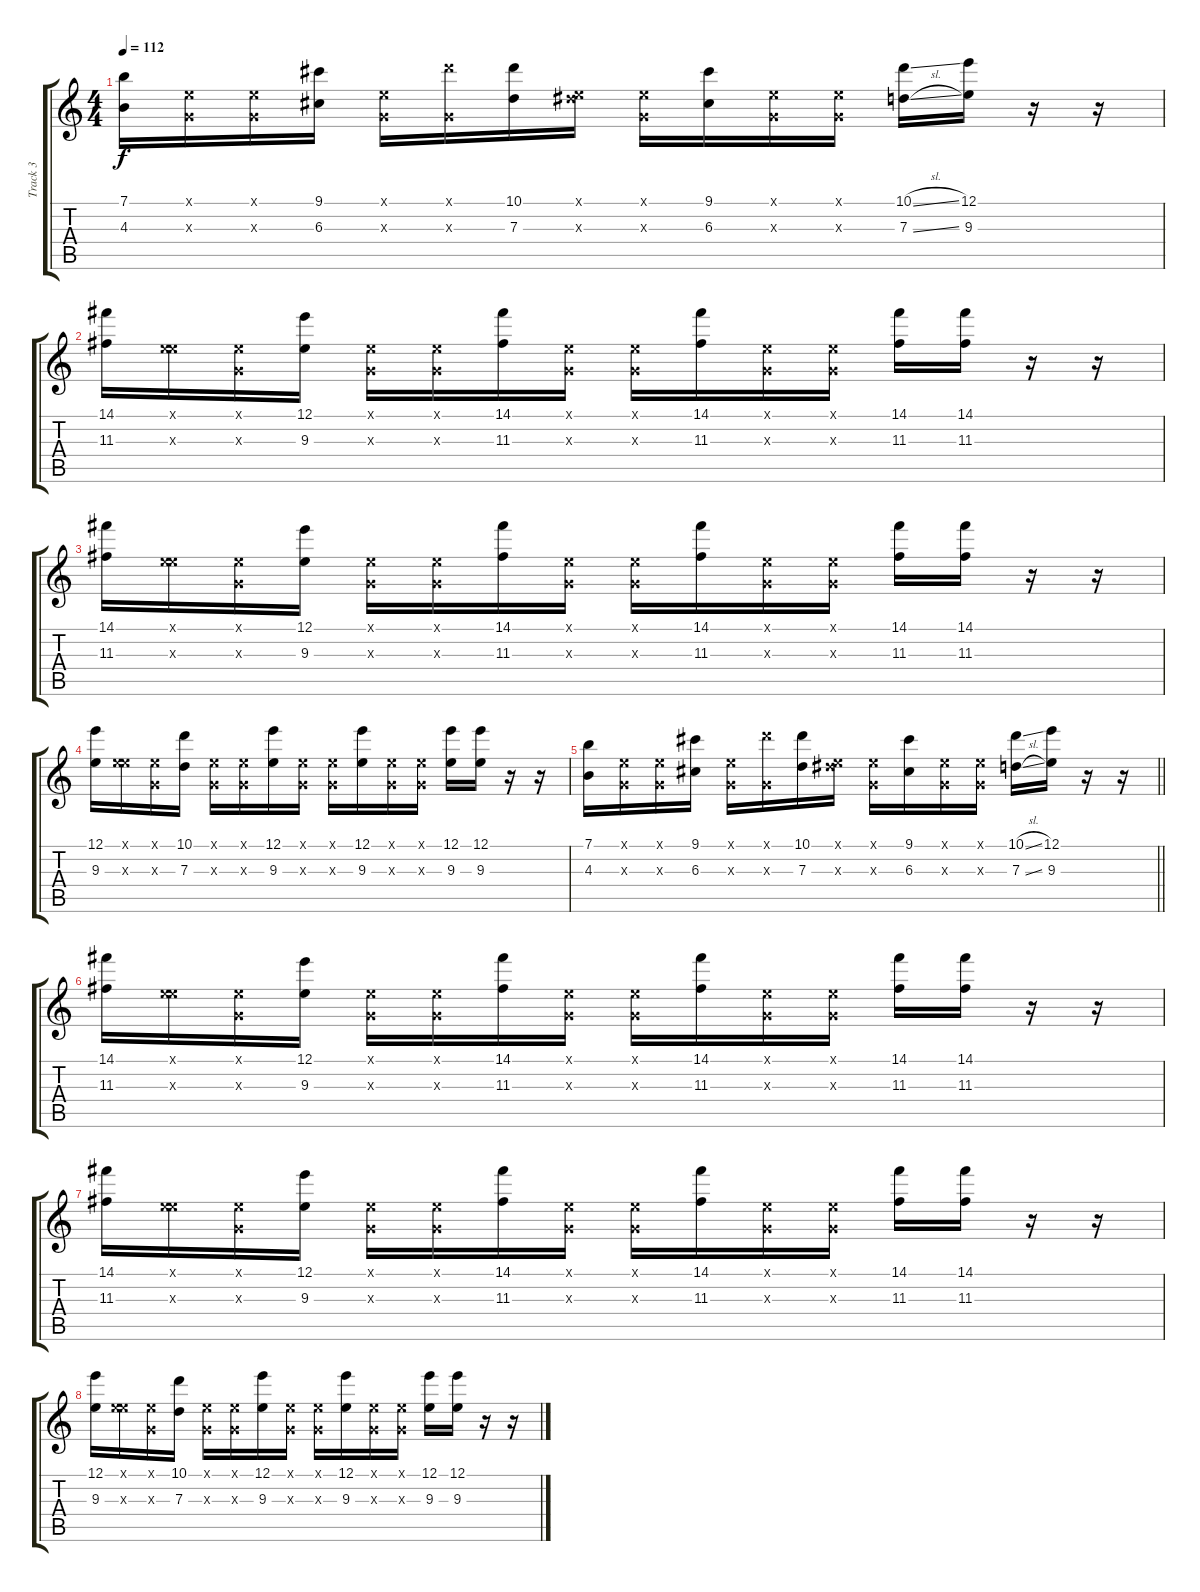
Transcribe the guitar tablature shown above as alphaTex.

\track ("Track 3" "Track 3") {instrument acousticguitarsteel}
\staff {score tabs}
\tuning (E4 B3 G3 D3 A2 E2) {hide}
\ts (4 4)
\tempo 112
\clef g2
\ks c
(7.1 4.3).16{dy f} (0.1{x} 0.3{x}).16 (0.1{x} 0.3{x}).16 (9.1 6.3).16 (0.1{x} 0.3{x}).16 (10.1{x} 0.3{x}).16 (10.1 7.3).16 (0.1{x} 8.3{x}).16 (0.1{x} 0.3{x}).16 (9.1 6.3).16 (0.1{x} 0.3{x}).16 (0.1{x} 0.3{x}).16 (10.1{sl} 7.3{sl}).16 (12.1 9.3).16 r.16 r.16 |
(14.1 11.3).16 (0.1{x} 9.3{x}).16 (0.1{x} 0.3{x}).16 (12.1 9.3).16 (0.1{x} 0.3{x}).16 (0.1{x} 0.3{x}).16 (14.1 11.3).16 (0.1{x} 0.3{x}).16 (0.1{x} 0.3{x}).16 (14.1 11.3).16 (0.1{x} 0.3{x}).16 (0.1{x} 0.3{x}).16 (14.1 11.3).16 (14.1 11.3).16 r.16 r.16 |
(14.1 11.3).16 (0.1{x} 9.3{x}).16 (0.1{x} 0.3{x}).16 (12.1 9.3).16 (0.1{x} 0.3{x}).16 (0.1{x} 0.3{x}).16 (14.1 11.3).16 (0.1{x} 0.3{x}).16 (0.1{x} 0.3{x}).16 (14.1 11.3).16 (0.1{x} 0.3{x}).16 (0.1{x} 0.3{x}).16 (14.1 11.3).16 (14.1 11.3).16 r.16 r.16 |
(12.1 9.3).16 (0.1{x} 9.3{x}).16 (0.1{x} 0.3{x}).16 (10.1 7.3).16 (0.1{x} 0.3{x}).16 (0.1{x} 0.3{x}).16 (12.1 9.3).16 (0.1{x} 0.3{x}).16 (0.1{x} 0.3{x}).16 (12.1 9.3).16 (0.1{x} 0.3{x}).16 (0.1{x} 0.3{x}).16 (12.1 9.3).16 (12.1 9.3).16 r.16 r.16 |
\barLineRight lightlight
(7.1 4.3).16 (0.1{x} 0.3{x}).16 (0.1{x} 0.3{x}).16 (9.1 6.3).16 (0.1{x} 0.3{x}).16 (10.1{x} 0.3{x}).16 (10.1 7.3).16 (0.1{x} 8.3{x}).16 (0.1{x} 0.3{x}).16 (9.1 6.3).16 (0.1{x} 0.3{x}).16 (0.1{x} 0.3{x}).16 (10.1{sl} 7.3{sl}).16 (12.1 9.3).16 r.16 r.16 |
\section ("" "")
(14.1 11.3).16{volume 10} (0.1{x} 9.3{x}).16 (0.1{x} 0.3{x}).16 (12.1 9.3).16 (0.1{x} 0.3{x}).16 (0.1{x} 0.3{x}).16 (14.1 11.3).16 (0.1{x} 0.3{x}).16 (0.1{x} 0.3{x}).16 (14.1 11.3).16 (0.1{x} 0.3{x}).16 (0.1{x} 0.3{x}).16 (14.1 11.3).16 (14.1 11.3).16 r.16 r.16 |
(14.1 11.3).16 (0.1{x} 9.3{x}).16 (0.1{x} 0.3{x}).16 (12.1 9.3).16 (0.1{x} 0.3{x}).16 (0.1{x} 0.3{x}).16 (14.1 11.3).16 (0.1{x} 0.3{x}).16 (0.1{x} 0.3{x}).16 (14.1 11.3).16 (0.1{x} 0.3{x}).16 (0.1{x} 0.3{x}).16 (14.1 11.3).16 (14.1 11.3).16 r.16 r.16 |
(12.1 9.3).16 (0.1{x} 9.3{x}).16 (0.1{x} 0.3{x}).16 (10.1 7.3).16 (0.1{x} 0.3{x}).16 (0.1{x} 0.3{x}).16 (12.1 9.3).16 (0.1{x} 0.3{x}).16 (0.1{x} 0.3{x}).16 (12.1 9.3).16 (0.1{x} 0.3{x}).16 (0.1{x} 0.3{x}).16 (12.1 9.3).16 (12.1 9.3).16 r.16 r.16
